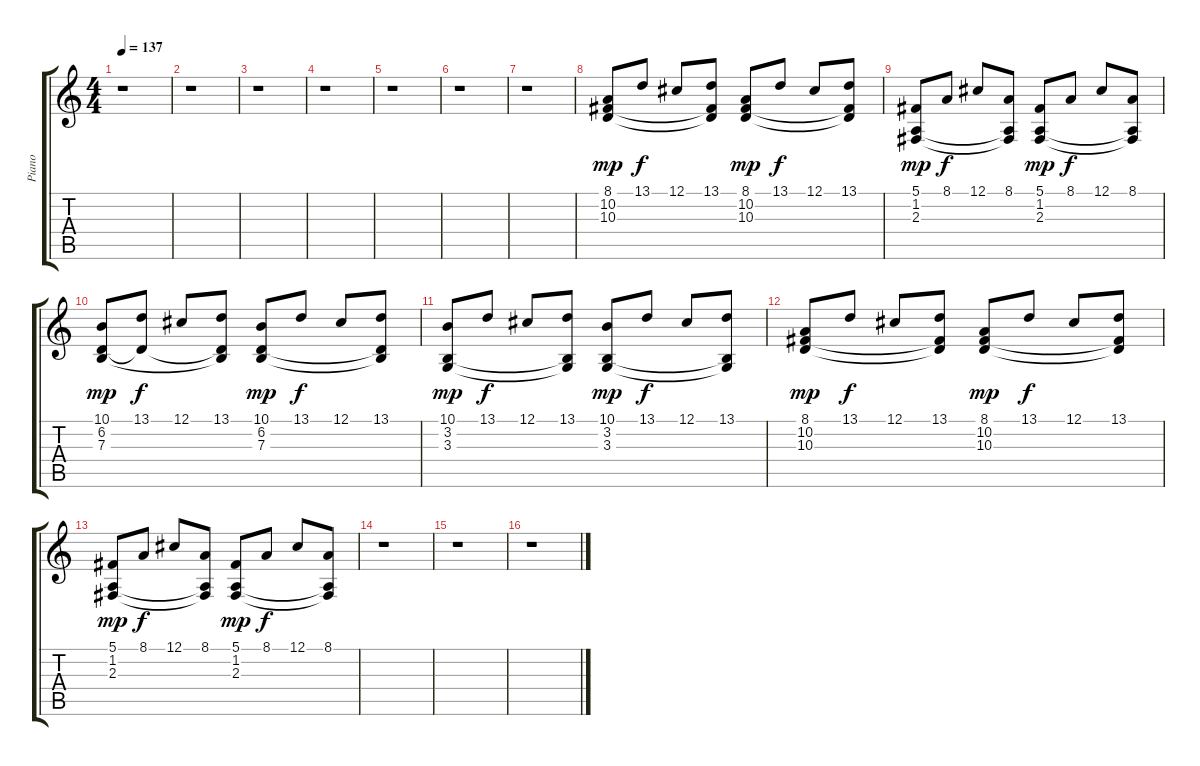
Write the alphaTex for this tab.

\track ("Piano" "Piano") {instrument acousticgrandpiano}
\staff {score tabs}
\tuning (Db4 Ab3 E3 B2 Gb2 B1) {hide}
\ts (4 4)
\tempo 137
\clef g2
\ks c
r.1{dy f} |
r.1 |
r.1 |
r.1 |
r.1 |
r.1 |
r.1 |
(8.1 10.2 10.3).8{dy mp} 13.1.8{dy f} 12.1.8 (13.1 10.2{t} 10.3{t}).8 (8.1 10.2 10.3).8{dy mp} 13.1.8{dy f} 12.1.8 (13.1 10.2{t} 10.3{t}).8 |
(5.1 1.2 2.3).8{dy mp} 8.1.8{dy f} 12.1.8 (8.1 1.2{t} 2.3{t}).8 (5.1 1.2 2.3).8{dy mp} 8.1.8{dy f} 12.1.8 (8.1 1.2{t} 2.3{t}).8 |
(10.1 6.2 7.3).8{dy mp} (13.1 6.2{t}).8{dy f} 12.1.8 (13.1 6.2{t} 7.3{t}).8 (10.1 6.2 7.3).8{dy mp} 13.1.8{dy f} 12.1.8 (13.1 6.2{t} 7.3{t}).8 |
(10.1 3.2 3.3).8{dy mp} 13.1.8{dy f} 12.1.8 (13.1 3.2{t} 3.3{t}).8 (10.1 3.2 3.3).8{dy mp} 13.1.8{dy f} 12.1.8 (13.1 3.2{t} 3.3{t}).8 |
(8.1 10.2 10.3).8{dy mp} 13.1.8{dy f} 12.1.8 (13.1 10.2{t} 10.3{t}).8 (8.1 10.2 10.3).8{dy mp} 13.1.8{dy f} 12.1.8 (13.1 10.2{t} 10.3{t}).8 |
(5.1 1.2 2.3).8{dy mp} 8.1.8{dy f} 12.1.8 (8.1 1.2{t} 2.3{t}).8 (5.1 1.2 2.3).8{dy mp} 8.1.8{dy f} 12.1.8 (8.1 1.2{t} 2.3{t}).8 |
r.1 |
r.1 |
r.1
